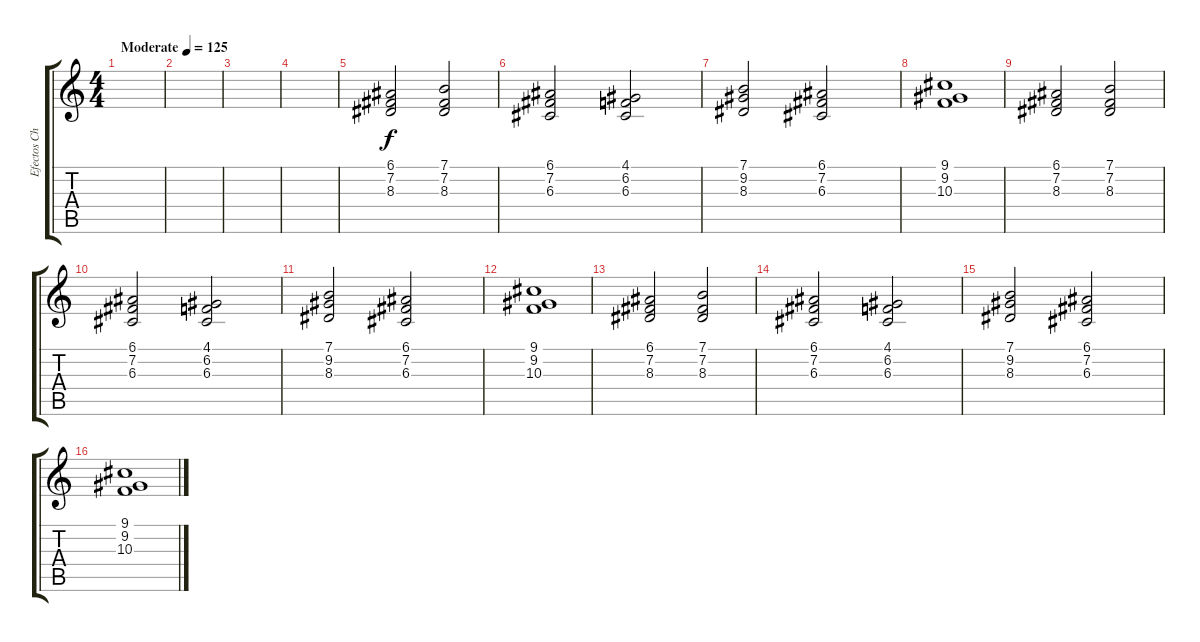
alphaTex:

\track ("Efectos Chulos" "Efectos Ch") {instrument synthstrings1}
\staff {score tabs}
\tuning (E4 B3 G3 D3 A2 E2) {hide}
\ts (4 4)
\tempo (125 "Moderate")
\clef g2
\ks c
|
|
|
|
(6.1 7.2 8.3).2 (7.1 7.2 8.3).2 |
(6.1 7.2 6.3).2 (4.1 6.2 6.3).2 |
(7.1 9.2 8.3).2 (6.1 7.2 6.3).2 |
(9.1 9.2 10.3).1 |
(6.1 7.2 8.3).2 (7.1 7.2 8.3).2 |
(6.1 7.2 6.3).2 (4.1 6.2 6.3).2 |
(7.1 9.2 8.3).2 (6.1 7.2 6.3).2 |
(9.1 9.2 10.3).1 |
(6.1 7.2 8.3).2 (7.1 7.2 8.3).2 |
(6.1 7.2 6.3).2 (4.1 6.2 6.3).2 |
(7.1 9.2 8.3).2 (6.1 7.2 6.3).2 |
(9.1 9.2 10.3).1
